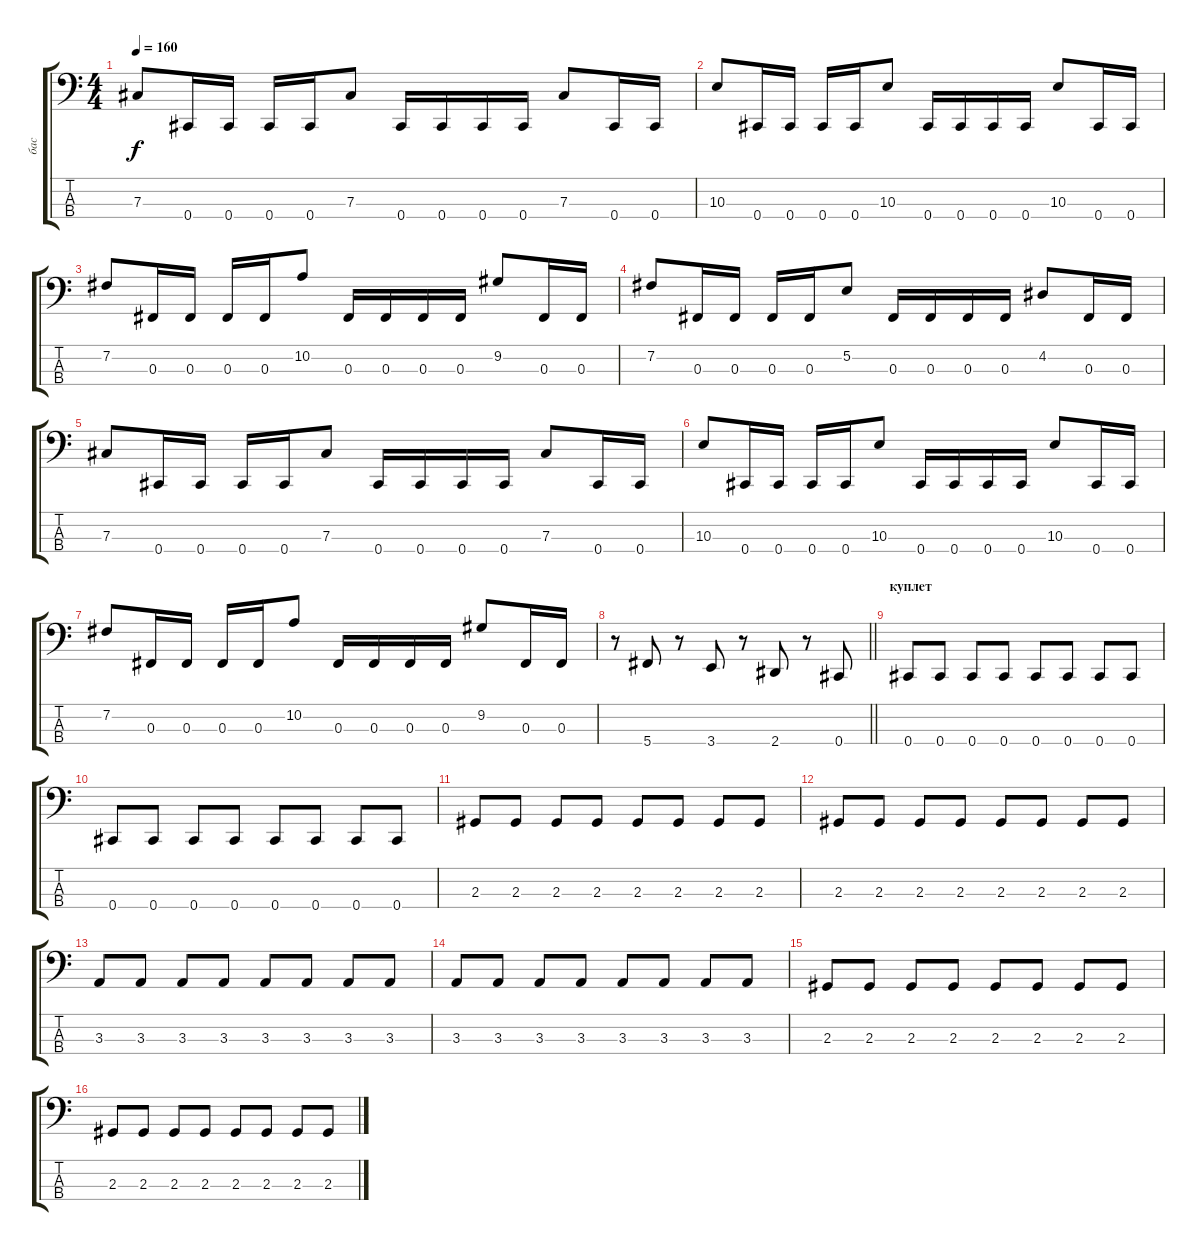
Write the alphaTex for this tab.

\track ("бас" "бас") {instrument electricbassfinger}
\staff {score tabs}
\tuning (E2 B1 Gb1 Db1) {hide}
\ts (4 4)
\tempo 160
\clef f4
\ks c
7.3.8{dy f} 0.4.16 0.4.16 0.4.16 0.4.16 7.3.8 0.4.16 0.4.16 0.4.16 0.4.16 7.3.8 0.4.16 0.4.16 |
10.3.8 0.4.16 0.4.16 0.4.16 0.4.16 10.3.8 0.4.16 0.4.16 0.4.16 0.4.16 10.3.8 0.4.16 0.4.16 |
7.2.8 0.3.16 0.3.16 0.3.16 0.3.16 10.2.8 0.3.16 0.3.16 0.3.16 0.3.16 9.2.8 0.3.16 0.3.16 |
7.2.8 0.3.16 0.3.16 0.3.16 0.3.16 5.2.8 0.3.16 0.3.16 0.3.16 0.3.16 4.2.8 0.3.16 0.3.16 |
7.3.8 0.4.16 0.4.16 0.4.16 0.4.16 7.3.8 0.4.16 0.4.16 0.4.16 0.4.16 7.3.8 0.4.16 0.4.16 |
10.3.8 0.4.16 0.4.16 0.4.16 0.4.16 10.3.8 0.4.16 0.4.16 0.4.16 0.4.16 10.3.8 0.4.16 0.4.16 |
7.2.8 0.3.16 0.3.16 0.3.16 0.3.16 10.2.8 0.3.16 0.3.16 0.3.16 0.3.16 9.2.8 0.3.16 0.3.16 |
\barLineRight lightlight
r.8 5.4.8 r.8 3.4.8 r.8 2.4.8 r.8 0.4.8 |
\section ("" "куплет")
0.4.8 0.4.8 0.4.8 0.4.8 0.4.8 0.4.8 0.4.8 0.4.8 |
0.4.8 0.4.8 0.4.8 0.4.8 0.4.8 0.4.8 0.4.8 0.4.8 |
2.3.8 2.3.8 2.3.8 2.3.8 2.3.8 2.3.8 2.3.8 2.3.8 |
2.3.8 2.3.8 2.3.8 2.3.8 2.3.8 2.3.8 2.3.8 2.3.8 |
3.3.8 3.3.8 3.3.8 3.3.8 3.3.8 3.3.8 3.3.8 3.3.8 |
3.3.8 3.3.8 3.3.8 3.3.8 3.3.8 3.3.8 3.3.8 3.3.8 |
2.3.8 2.3.8 2.3.8 2.3.8 2.3.8 2.3.8 2.3.8 2.3.8 |
2.3.8 2.3.8 2.3.8 2.3.8 2.3.8 2.3.8 2.3.8 2.3.8
